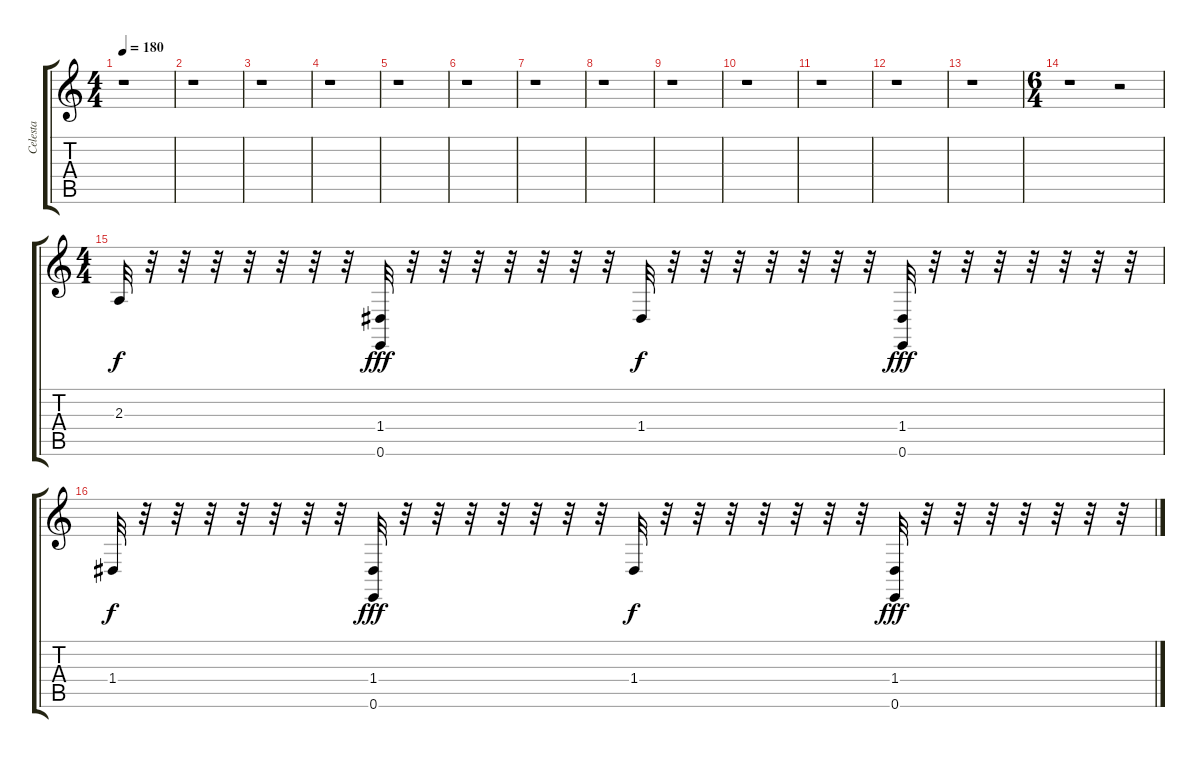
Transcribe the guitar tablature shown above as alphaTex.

\track ("Celesta" "Celesta") {instrument celesta}
\staff {score tabs}
\tuning (E4 B3 G3 D3 A2 E2) {hide}
\ts (4 4)
\tempo 180
\clef g2
\ks c
r.1{dy f} |
r.1 |
r.1 |
r.1 |
r.1 |
r.1 |
r.1 |
r.1 |
r.1 |
r.1 |
r.1 |
r.1 |
r.1 |
\ts (6 4)
r.1 r.2 |
\ts (4 4)
2.3.32 r.32 r.32 r.32 r.32 r.32 r.32 r.32 (1.4 0.6).32{dy fff} r.32 r.32 r.32 r.32 r.32 r.32 r.32 1.4.32{dy f} r.32 r.32 r.32 r.32 r.32 r.32 r.32 (1.4 0.6).32{dy fff} r.32 r.32 r.32 r.32 r.32 r.32 r.32 |
1.4.32{dy f} r.32 r.32 r.32 r.32 r.32 r.32 r.32 (1.4 0.6).32{dy fff} r.32 r.32 r.32 r.32 r.32 r.32 r.32 1.4.32{dy f} r.32 r.32 r.32 r.32 r.32 r.32 r.32 (1.4 0.6).32{dy fff} r.32 r.32 r.32 r.32 r.32 r.32 r.32
